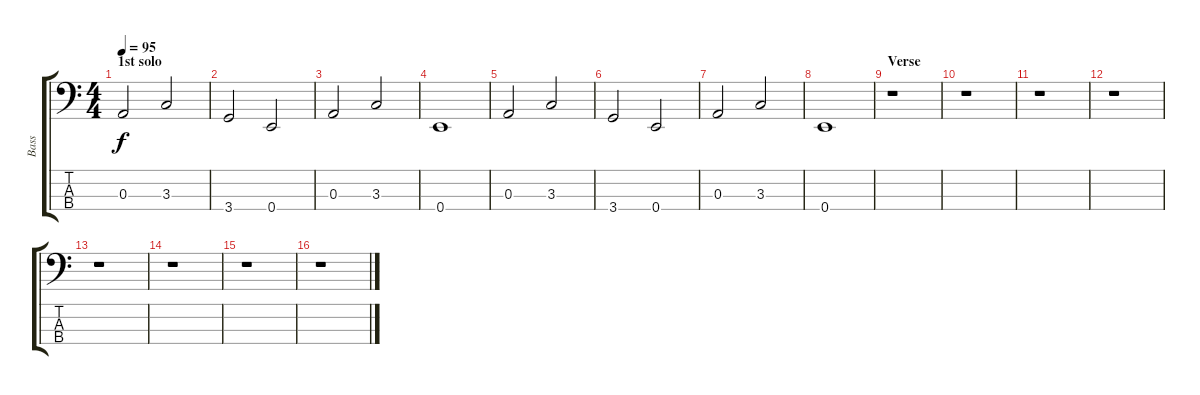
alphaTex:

\track ("Bass" "Bass") {instrument electricbasspick}
\staff {score tabs}
\tuning (G2 D2 A1 E1) {hide}
\ts (4 4)
\section ("" "1st solo")
\tempo 95
\clef f4
\ks c
0.3.2{dy f} 3.3.2 |
3.4.2 0.4.2 |
0.3.2 3.3.2 |
0.4.1 |
0.3.2 3.3.2 |
3.4.2 0.4.2 |
0.3.2 3.3.2 |
0.4.1 |
\section ("" "Verse")
r.1 |
r.1 |
r.1 |
r.1 |
r.1 |
r.1 |
r.1 |
r.1
